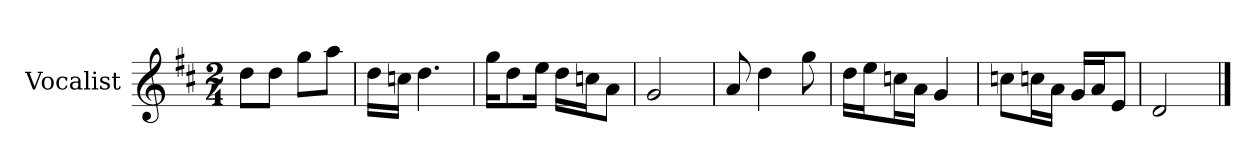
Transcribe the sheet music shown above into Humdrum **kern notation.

**kern
*part1
*staff1
*I"Vocalist
*k[f#c#]
*D:
*M2/4
=
8ddL
8ddJ
8ggL
8aaJ
=1
16ddLL
16ccnJJ
4.dd
=2
16ggKL
8dd
16eeJk
16ddLL
16ccnJ
8aJ
=3
2g
=4
8a
4dd
8gg
=5
16ddLL
16eeJ
16ccnL
16aJJ
4g
=6
8ccnL
16ccnL
16aJJ
16gLL
16aJ
8eJ
=7
2d
==
*-
